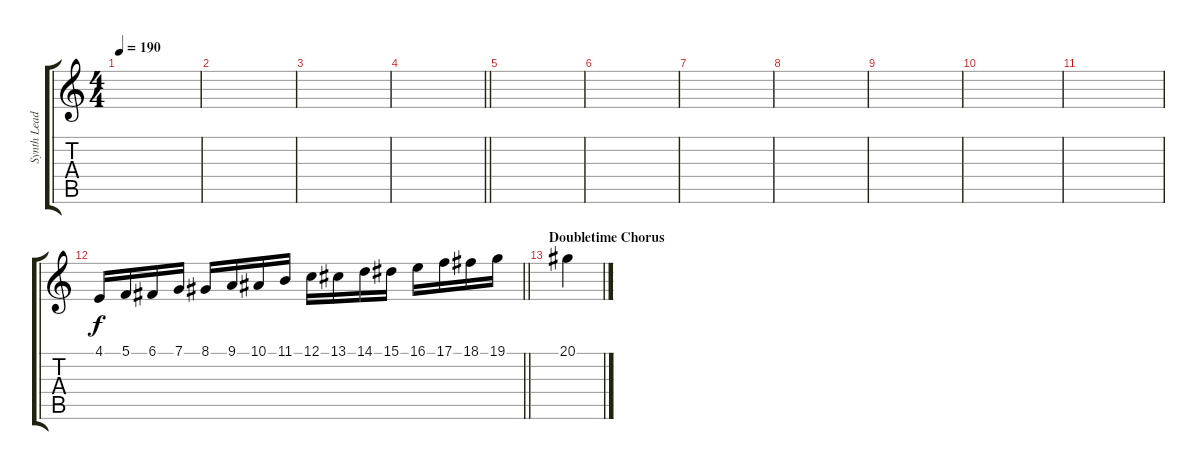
\track ("Synth Lead" "Synth Lead") {instrument lead1square}
\staff {score tabs}
\tuning (C4 G3 Eb3 Bb2 F2 C2) {hide}
\ts (4 4)
\tempo 190
\clef g2
\ks c
|
|
|
\barLineRight lightlight
|
|
|
|
|
|
|
|
\barLineRight lightlight
4.1.16 5.1.16 6.1.16 7.1.16 8.1.16 9.1.16 10.1.16 11.1.16 12.1.16 13.1.16 14.1.16 15.1.16 16.1.16 17.1.16 18.1.16 19.1.16 |
\section ("" "Doubletime Chorus")
20.1.4
